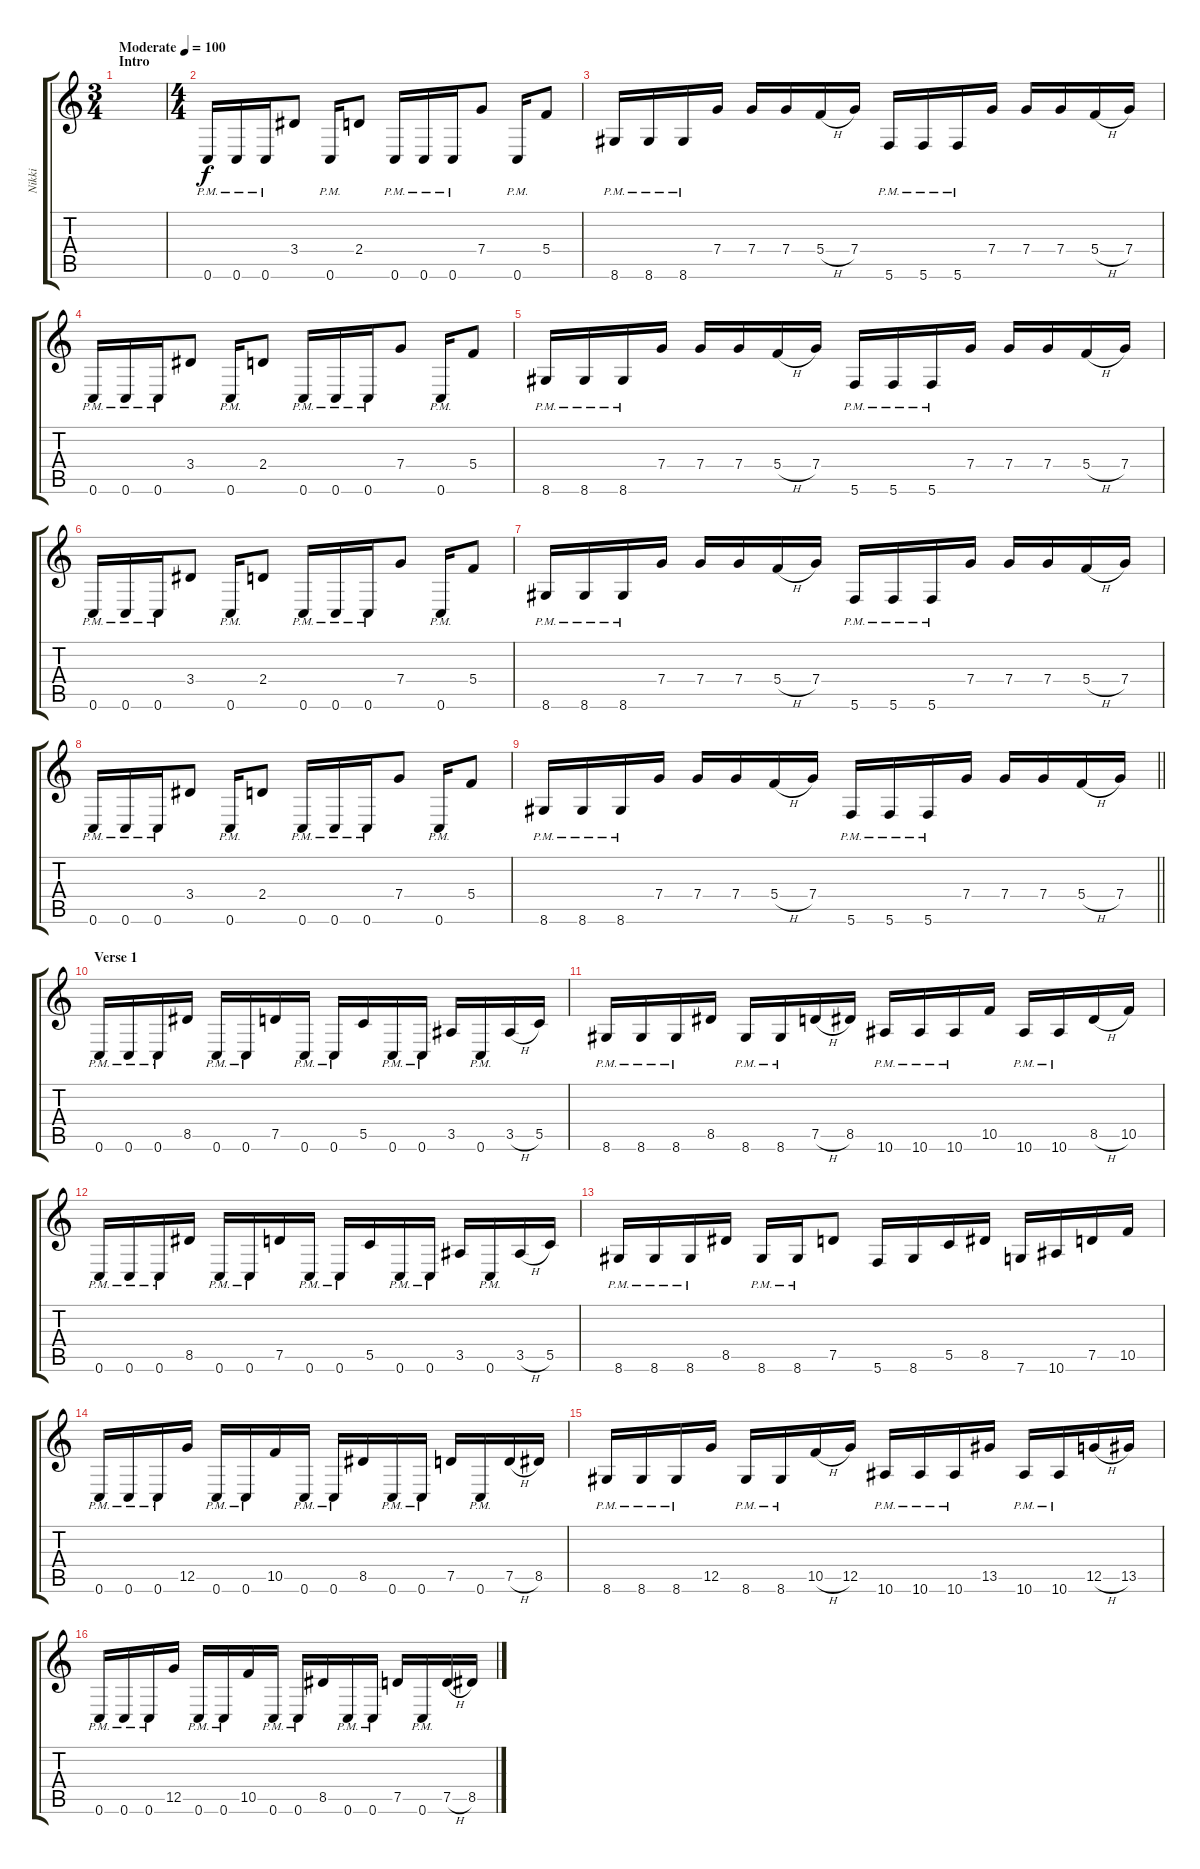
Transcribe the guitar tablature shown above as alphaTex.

\track ("Nikki" "Nikki") {instrument distortionguitar}
\staff {score tabs}
\tuning (D4 A3 F3 C3 G2 C2) {hide}
\ts (3 4)
\section ("" "Intro")
\tempo (100 "Moderate")
\clef g2
\ks c
|
\ts (4 4)
0.6{pm}.16 0.6{pm}.16 0.6{pm}.16 3.4.8 0.6{pm}.16 2.4.8 0.6{pm}.16 0.6{pm}.16 0.6{pm}.16 7.4.8 0.6{pm}.16 5.4.8 |
8.6{pm}.16 8.6{pm}.16 8.6{pm}.16 7.4.16 7.4.16 7.4.16 5.4{h}.16 7.4.16 5.6{pm}.16 5.6{pm}.16 5.6{pm}.16 7.4.16 7.4.16 7.4.16 5.4{h}.16 7.4.16 |
0.6{pm}.16 0.6{pm}.16 0.6{pm}.16 3.4.8 0.6{pm}.16 2.4.8 0.6{pm}.16 0.6{pm}.16 0.6{pm}.16 7.4.8 0.6{pm}.16 5.4.8 |
8.6{pm}.16 8.6{pm}.16 8.6{pm}.16 7.4.16 7.4.16 7.4.16 5.4{h}.16 7.4.16 5.6{pm}.16 5.6{pm}.16 5.6{pm}.16 7.4.16 7.4.16 7.4.16 5.4{h}.16 7.4.16 |
0.6{pm}.16 0.6{pm}.16 0.6{pm}.16 3.4.8 0.6{pm}.16 2.4.8 0.6{pm}.16 0.6{pm}.16 0.6{pm}.16 7.4.8 0.6{pm}.16 5.4.8 |
8.6{pm}.16 8.6{pm}.16 8.6{pm}.16 7.4.16 7.4.16 7.4.16 5.4{h}.16 7.4.16 5.6{pm}.16 5.6{pm}.16 5.6{pm}.16 7.4.16 7.4.16 7.4.16 5.4{h}.16 7.4.16 |
0.6{pm}.16 0.6{pm}.16 0.6{pm}.16 3.4.8 0.6{pm}.16 2.4.8 0.6{pm}.16 0.6{pm}.16 0.6{pm}.16 7.4.8 0.6{pm}.16 5.4.8 |
\barLineRight lightlight
8.6{pm}.16 8.6{pm}.16 8.6{pm}.16 7.4.16 7.4.16 7.4.16 5.4{h}.16 7.4.16 5.6{pm}.16 5.6{pm}.16 5.6{pm}.16 7.4.16 7.4.16 7.4.16 5.4{h}.16 7.4.16 |
\section ("" "Verse 1")
0.6{pm}.16 0.6{pm}.16 0.6{pm}.16 8.5.16 0.6{pm}.16 0.6{pm}.16 7.5.16 0.6{pm}.16 0.6{pm}.16 5.5.16 0.6{pm}.16 0.6{pm}.16 3.5.16 0.6{pm}.16 3.5{h}.16 5.5.16 |
8.6{pm}.16 8.6{pm}.16 8.6{pm}.16 8.5.16 8.6{pm}.16 8.6{pm}.16 7.5{h}.16 8.5.16 10.6{pm}.16 10.6{pm}.16 10.6{pm}.16 10.5.16 10.6{pm}.16 10.6{pm}.16 8.5{h}.16 10.5.16 |
0.6{pm}.16 0.6{pm}.16 0.6{pm}.16 8.5.16 0.6{pm}.16 0.6{pm}.16 7.5.16 0.6{pm}.16 0.6{pm}.16 5.5.16 0.6{pm}.16 0.6{pm}.16 3.5.16 0.6{pm}.16 3.5{h}.16 5.5.16 |
8.6{pm}.16 8.6{pm}.16 8.6{pm}.16 8.5.16 8.6{pm}.16 8.6{pm}.16 7.5.8 5.6.16 8.6.16 5.5.16 8.5.16 7.6.16 10.6.16 7.5.16 10.5.16 |
0.6{pm}.16 0.6{pm}.16 0.6{pm}.16 12.5.16 0.6{pm}.16 0.6{pm}.16 10.5.16 0.6{pm}.16 0.6{pm}.16 8.5.16 0.6{pm}.16 0.6{pm}.16 7.5.16 0.6{pm}.16 7.5{h}.16 8.5.16 |
8.6{pm}.16 8.6{pm}.16 8.6{pm}.16 12.5.16 8.6{pm}.16 8.6{pm}.16 10.5{h}.16 12.5.16 10.6{pm}.16 10.6{pm}.16 10.6{pm}.16 13.5.16 10.6{pm}.16 10.6{pm}.16 12.5{h}.16 13.5.16 |
0.6{pm}.16 0.6{pm}.16 0.6{pm}.16 12.5.16 0.6{pm}.16 0.6{pm}.16 10.5.16 0.6{pm}.16 0.6{pm}.16 8.5.16 0.6{pm}.16 0.6{pm}.16 7.5.16 0.6{pm}.16 7.5{h}.16 8.5.16
